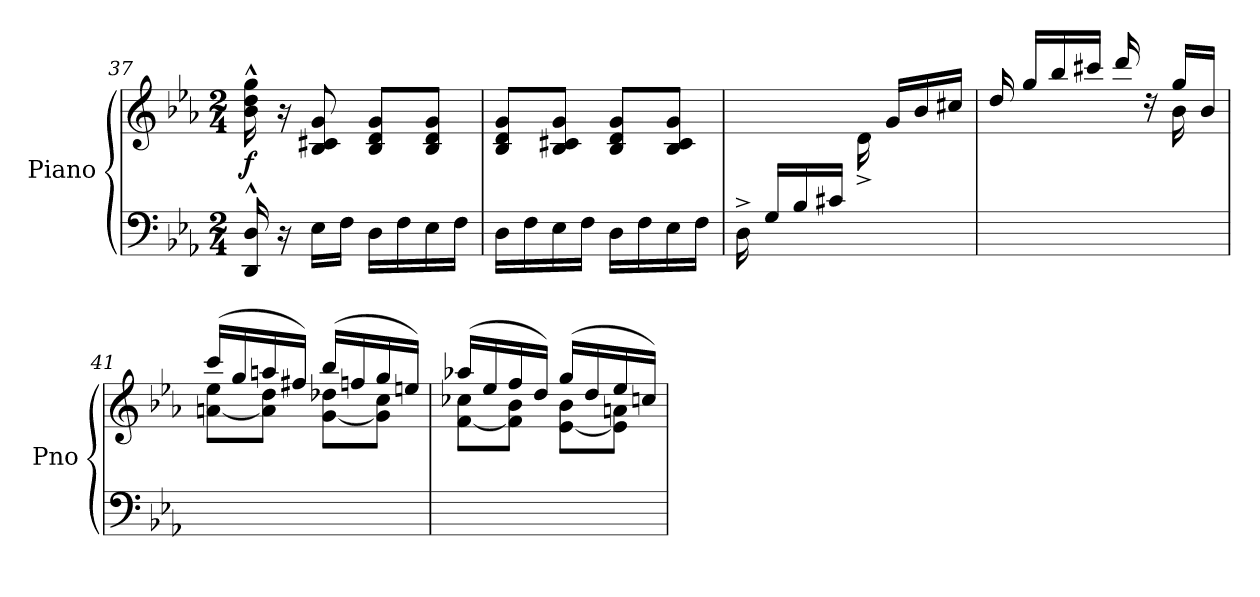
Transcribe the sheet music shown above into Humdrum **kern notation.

**kern	**kern	**dynam
*part1	*part1	*part1
*staff2	*staff1	*staff1/2
*I"Piano	*	*
*I'Pno	*	*
*clefF4	*clefG2	*
*k[b-e-a-]	*k[b-e-a-]	*
*M2/4	*M2/4	*
=37	=37	=37
!	!	!LO:DY:b
16DD/^^ 16D/^^	16b-\^^ 16dd\^^ 16gg\^^	f
16r	16r	.
16E-\LL	8B-/ 8c#X/ 8g/	.
16F\JJ	.	.
16D\LL	8B-/ 8d/ 8g/L	.
16F\	.	.
16E-\	8B-/ 8d/ 8g/J	.
16F\JJ	.	.
=38	=38	=38
16D\LL	8B-/ 8d/ 8g/L	.
16F\	.	.
16E-\	8B-/ 8c#X/ 8g/J	.
16F\JJ	.	.
16D\LL	8B-/ 8d/ 8g/L	.
16F\	.	.
16E-\	8B-/ 8c#/ 8g/J	.
16F\JJ	.	.
=39	=39	=39
*	*^	*
16D^\	2ryy	4ryy	.
16G/LL	.	.	.
16B-/	.	.	.
16c#X/JJ	.	.	.
4ryy	.	16d^\	.
.	.	16g/LL	.
.	.	16b-/	.
.	.	16cc#X/JJ	.
!!LO:LB:g=z	!!
=40	=40	=40	=40
2ryy	16dd/	4.ryy	.
.	16gg/LL	.	.
.	16bb-/	.	.
.	16ccc#X/JJ	.	.
.	16ddd/	.	.
.	16rdd	.	.
.	16gg/LL	16b-\	.
.	16b-/JJ	16ryy	.
=41	=41	=41	=41
2ryy	(>16ccc/LL	[8an\ 8ee-\L	.
.	16gg/	.	.
.	16aan/	8a\] 8dd\J	.
.	16ff#X/JJ)	.	.
.	(>16bb-/LL	[8g\ 8dd-X\L	.
.	16ffn/	.	.
.	16gg/	8g\] 8cc\J	.
.	16een/JJ)	.	.
=42	=42	=42	=42
2ryy	(>16aa-X/LL	[8f\ 8cc-X\L	.
.	16ee-/	.	.
.	16ff/	8f\] 8b-\J	.
.	16dd/JJ)	.	.
.	(>16gg/LL	[8e-\ 8b-\L	.
.	16dd/	.	.
.	16ee-/	8e-\] 8an\J	.
.	16ccn/JJ)	.	.
*	*v	*v	*
=	=	=
*-	*-	*-
